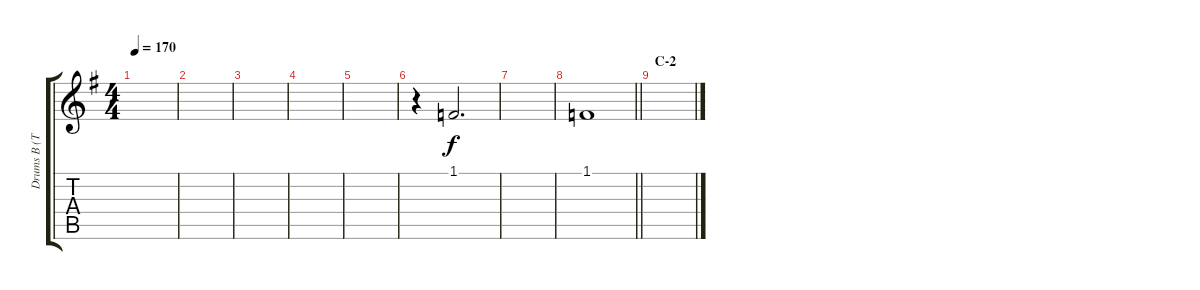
\track ("Drums B (Tainaka Ritsu)" "Drums B (T") {instrument reversecymbal}
\staff {score tabs}
\tuning (E4 B3 G3 D3 A2 E2) {hide}
\ts (4 4)
\tempo 170
\clef g2
\ks g
|
|
|
|
|
r.4 1.1.2{d} |
|
\barLineRight lightlight
1.1.1 |
\section ("" "C-2")
